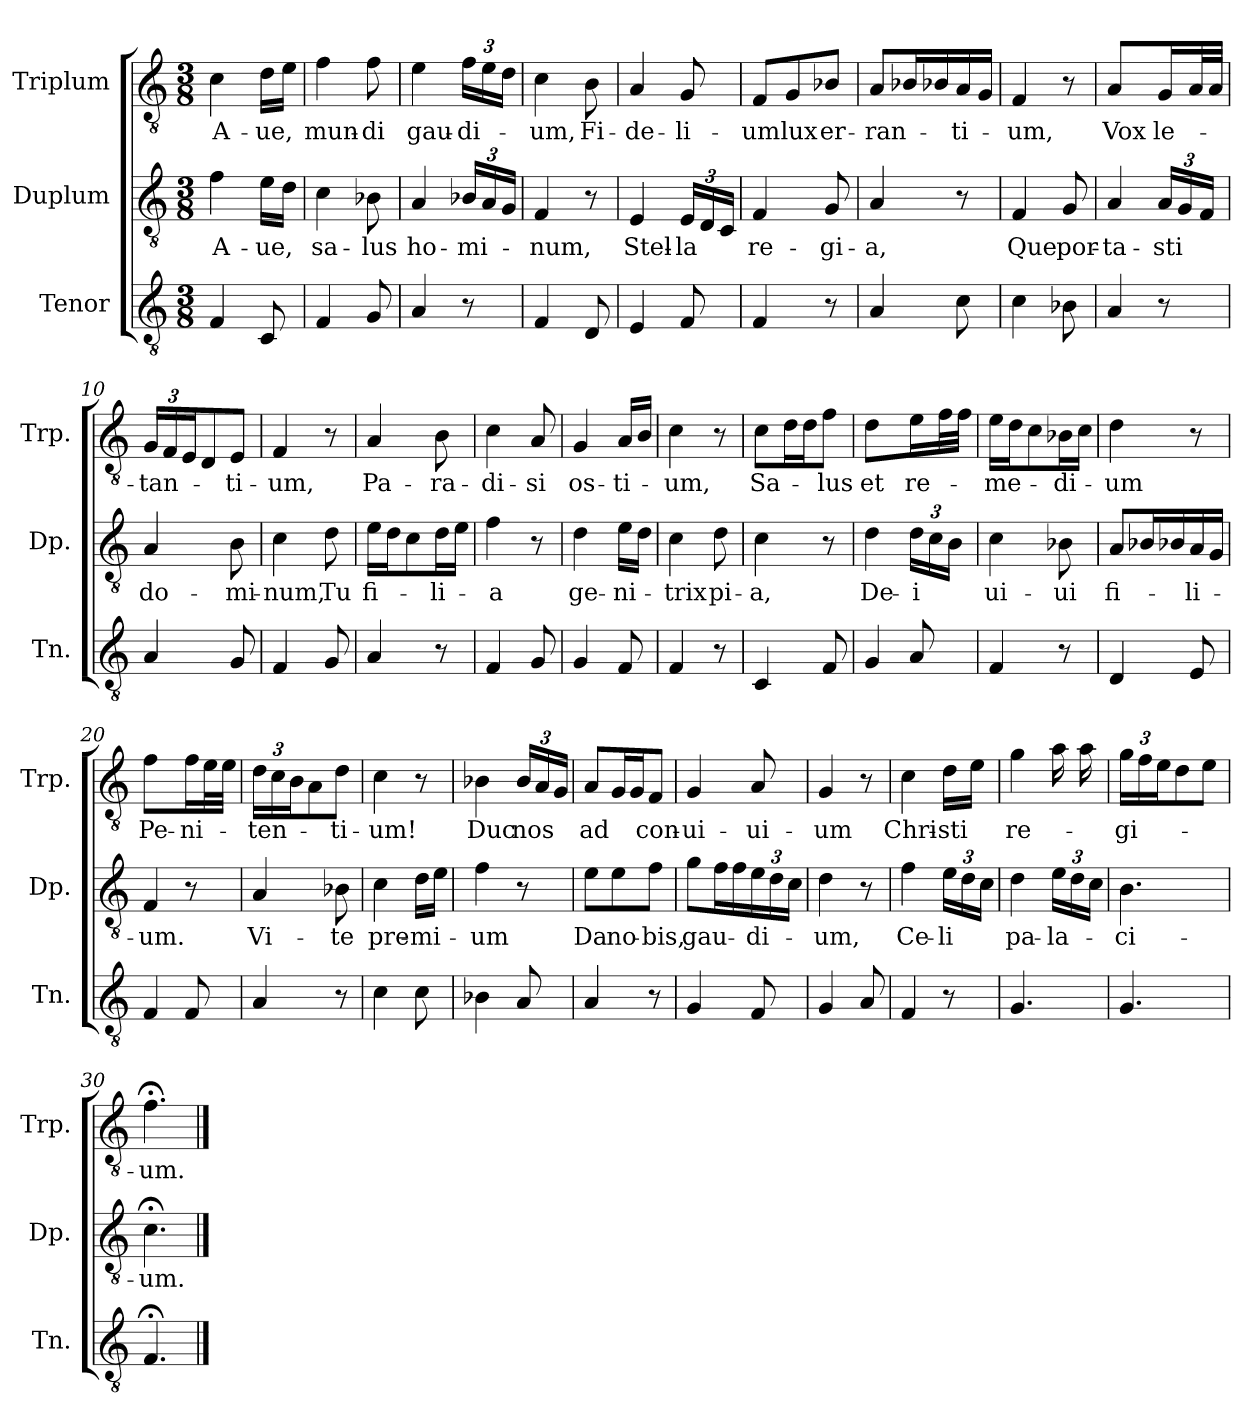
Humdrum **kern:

**kern	**kern	**text	**kern	**text
*part3	*part2	*part2	*part1	*part1
*staff3	*staff2	*staff2	*staff1	*staff1
*I"Tenor	*I"Duplum	*	*I"Triplum	*
*I'Tn.	*I'Dp.	*	*I'Trp.	*
*clefGv2	*clefGv2	*	*clefGv2	*
*k[]	*k[]	*	*k[]	*
*M3/8	*M3/8	*	*M3/8	*
=1	=1	=1	=1	=1
!	!	!LO:LY:b	!	!LO:LY:b
4F/	4f\	A-	4c\	A-
!	!	!LO:LY:b	!	!LO:LY:b
8C/	16e\LL	-ue,	16d\LL	-ue,
.	16d\JJ	.	16e\JJ	.
=2	=2	=2	=2	=2
!	!	!LO:LY:b	!	!LO:LY:b
4F/	4c\	sa-	4f\	mun-
!	!	!LO:LY:b	!	!LO:LY:b
8G/	8B-X\	-lus	8f\	-di
=3	=3	=3	=3	=3
!	!	!LO:LY:b	!	!LO:LY:b
4A/	4A/	ho-	4e\	gau-
*	*Xbrackettup	*	*	*
!	!	!LO:LY:b	!	!
*	*	*	*Xbrackettup	*
!	!	!	!	!LO:LY:b
8r	24B-X/LL	-mi-	24f\LL	-di-
.	24A/	.	24e\	.
.	24G/JJ	.	24d\JJ	.
=4	=4	=4	=4	=4
!	!	!LO:LY:b	!	!LO:LY:b
4F/	4F/	-num,	4c\	-um,
!	!	!	!	!LO:LY:b
8D/	8r	.	8B\	Fi-
=5	=5	=5	=5	=5
!	!	!LO:LY:b	!	!LO:LY:b
4E/	4E/	Stel-	4A/	-de-
!	!	!LO:LY:b	!	!LO:LY:b
8F/	24E/LL	-la	8G/	-li-
.	24D/	.	.	.
.	24C/JJ	.	.	.
=6	=6	=6	=6	=6
!	!	!LO:LY:b	!	!LO:LY:b
4F/	4F/	re-	8F/L	-um
!	!	!	!	!LO:LY:b
.	.	.	8G/	lux
!	!	!LO:LY:b	!	!LO:LY:b
8r	8G/	-gi-	8B-X/J	er-
=7	=7	=7	=7	=7
!	!	!LO:LY:b	!	!LO:LY:b
4A/	4A/	-a,	8A/L	-ran-
*	*	*	*tremolo	*
.	.	.	16B-X/	.
.	.	.	16B-X/	.
*	*	*	*Xtremolo	*
!	!	!	!	!LO:LY:b
8c\	8r	.	16A/L	-ti-
.	.	.	16G/JJ	.
=8	=8	=8	=8	=8
!	!	!LO:LY:b	!	!LO:LY:b
4c\	4F/	Que	4F/	-um,
!	!	!LO:LY:b	!	!
8B-X\	8G/	por-	8r	.
=9	=9	=9	=9	=9
!	!	!LO:LY:b	!	!LO:LY:b
4A/	4A/	-ta-	4A/	Vox
!	!	!LO:LY:b	!	!LO:LY:b
8r	24A/LL	-sti	16G/LL	le-
.	24G/	.	.	.
*	*	*	*tremolo	*
.	.	.	32A/	.
.	24F/JJ	.	.	.
.	.	.	32A/JJJ	.
*	*	*	*Xtremolo	*
!!LO:LB:g=z
=10	=10	=10	=10	=10
!	!	!LO:LY:b	!	!LO:LY:b
4A/	4A/	do-	24G/LL	-tan-
.	.	.	24F/	.
.	.	.	24E/J	.
.	.	.	8D/	.
!	!	!LO:LY:b	!	!LO:LY:b
8G/	8B\	-mi-	8E/J	-ti-
=11	=11	=11	=11	=11
!	!	!LO:LY:b	!	!LO:LY:b
4F/	4c\	-num,	4F/	-um,
!	!	!LO:LY:b	!	!
8G/	8d\	Tu	8r	.
=12	=12	=12	=12	=12
!	!	!LO:LY:b	!	!LO:LY:b
4A/	16e\LL	fi-	4A/	Pa-
.	16d\J	.	.	.
.	8c\	.	.	.
!	!	!LO:LY:b	!	!LO:LY:b
8r	16d\L	-li-	8B\	-ra-
.	16e\JJ	.	.	.
=13	=13	=13	=13	=13
!	!	!LO:LY:b	!	!LO:LY:b
4F/	4f\	-a	4c\	-di-
!	!	!	!	!LO:LY:b
8G/	8r	.	8A/	-si
=14	=14	=14	=14	=14
!	!	!LO:LY:b	!	!LO:LY:b
4G/	4d\	ge-	4G/	os-
!	!	!LO:LY:b	!	!LO:LY:b
8F/	16e\LL	-ni-	16A/LL	-ti-
.	16d\JJ	.	16B/JJ	.
=15	=15	=15	=15	=15
!	!	!LO:LY:b	!	!LO:LY:b
4F/	4c\	-trix	4c\	-um,
!	!	!LO:LY:b	!	!
8r	8d\	pi-	8r	.
=16	=16	=16	=16	=16
!	!	!LO:LY:b	!	!LO:LY:b
4C/	4c\	-a,	8c\L	Sa-
*	*	*	*tremolo	*
.	.	.	16d\	.
.	.	.	16d\	.
*	*	*	*Xtremolo	*
!	!	!	!	!LO:LY:b
8F/	8r	.	8f\J	-lus
=17	=17	=17	=17	=17
!	!	!LO:LY:b	!	!LO:LY:b
4G/	4d\	De-	4d\	et
!	!	!LO:LY:b	!	!LO:LY:b
8A/	24d\LL	-i	16e\LL	re-
.	24c\	.	.	.
*	*	*	*tremolo	*
.	.	.	32f\	.
.	24B\JJ	.	.	.
.	.	.	32f\JJJ	.
*	*	*	*Xtremolo	*
=18	=18	=18	=18	=18
!	!	!LO:LY:b	!	!LO:LY:b
4F/	4c\	ui-	16e\LL	-me-
.	.	.	16d\J	.
.	.	.	8c\	.
!	!	!LO:LY:b	!	!LO:LY:b
8r	8B-X\	-ui	16B-i\L	-di-
.	.	.	16c\JJ	.
=19	=19	=19	=19	=19
!	!	!LO:LY:b	!	!LO:LY:b
4D/	8A/L	fi-	4d\	-um
*	*tremolo	*	*	*
.	16B-X/	.	.	.
.	16B-X/	.	.	.
*	*Xtremolo	*	*	*
!	!	!LO:LY:b	!	!
8E/	16A/L	-li-	8r	.
.	16G/JJ	.	.	.
!!LO:LB:g=z
=20	=20	=20	=20	=20
!	!	!LO:LY:b	!	!LO:LY:b
4F/	4F/	-um.	4f\	Pe-
!	!	!	!	!LO:LY:b
8F/	8r	.	16f\LL	-ni-
*	*	*	*tremolo	*
.	.	.	32e\	.
.	.	.	32e\JJJ	.
*	*	*	*Xtremolo	*
=21	=21	=21	=21	=21
!	!	!LO:LY:b	!	!LO:LY:b
4A/	4A/	Vi-	24d\LL	-ten-
.	.	.	24c\	.
.	.	.	24B\J	.
.	.	.	8A\	.
!	!	!LO:LY:b	!	!LO:LY:b
8r	8B-X\	-te	8d\J	-ti-
=22	=22	=22	=22	=22
!	!	!LO:LY:b	!	!LO:LY:b
4c\	4c\	pre-	4c\	-um!
!	!	!LO:LY:b	!	!
8c\	16d\LL	-mi-	8r	.
.	16e\JJ	.	.	.
=23	=23	=23	=23	=23
!	!	!LO:LY:b	!	!LO:LY:b
4B-X\	4f\	-um	4B-i\	Duc
!	!	!	!	!LO:LY:b
8A/	8r	.	24B-i/LL	nos
.	.	.	24A/	.
.	.	.	24G/JJ	.
=24	=24	=24	=24	=24
!	!	!LO:LY:b	!	!LO:LY:b
4A/	8e\L	Da	8A/L	ad
!	!	!LO:LY:b	!	!
*	*	*	*tremolo	*
.	8e\	no-	16G/	.
.	.	.	16G/	.
*	*	*	*Xtremolo	*
!	!	!LO:LY:b	!	!LO:LY:b
8r	8f\J	-bis,	8F/J	con-
=25	=25	=25	=25	=25
!	!	!LO:LY:b	!	!LO:LY:b
4G/	8g\L	gau-	4G/	-ui-
*	*tremolo	*	*	*
.	16f\	.	.	.
.	16f\	.	.	.
*	*Xtremolo	*	*	*
!	!	!LO:LY:b	!	!LO:LY:b
8F/	24e\L	-di-	8A/	-ui-
.	24d\	.	.	.
.	24c\JJ	.	.	.
=26	=26	=26	=26	=26
!	!	!LO:LY:b	!	!LO:LY:b
4G/	4d\	-um,	4G/	-um
8A/	8r	.	8r	.
=27	=27	=27	=27	=27
!	!	!LO:LY:b	!	!LO:LY:b
4F/	4f\	Ce-	4c\	Chri-
!	!	!LO:LY:b	!	!LO:LY:b
8r	24e\LL	-li	16d\LL	-sti
.	24d\	.	.	.
.	.	.	16e\JJ	.
.	24c\JJ	.	.	.
=28	=28	=28	=28	=28
!	!	!LO:LY:b	!	!LO:LY:b
4.G/	4d\	pa-	4g\	re-
!	!	!LO:LY:b	!	!
*	*	*	*tremolo	*
.	24e\LL	-la-	16a\	.
.	24d\	.	.	.
.	.	.	16a\	.
*	*	*	*Xtremolo	*
.	24c\JJ	.	.	.
!!LO:LB:g=z
=29	=29	=29	=29	=29
!	!	!LO:LY:b	!	!LO:LY:b
4.G/	4.B\	-ci-	24g\LL	-gi-
.	.	.	24f\	.
.	.	.	24e\J	.
.	.	.	8d\	.
.	.	.	8e\J	.
=30	=30	=30	=30	=30
!	!	!LO:LY:b	!	!LO:LY:b
4.F;</	4.c;<\	-um.	4.f;<\	-um.
==	==	==	==	==
*-	*-	*-	*-	*-
